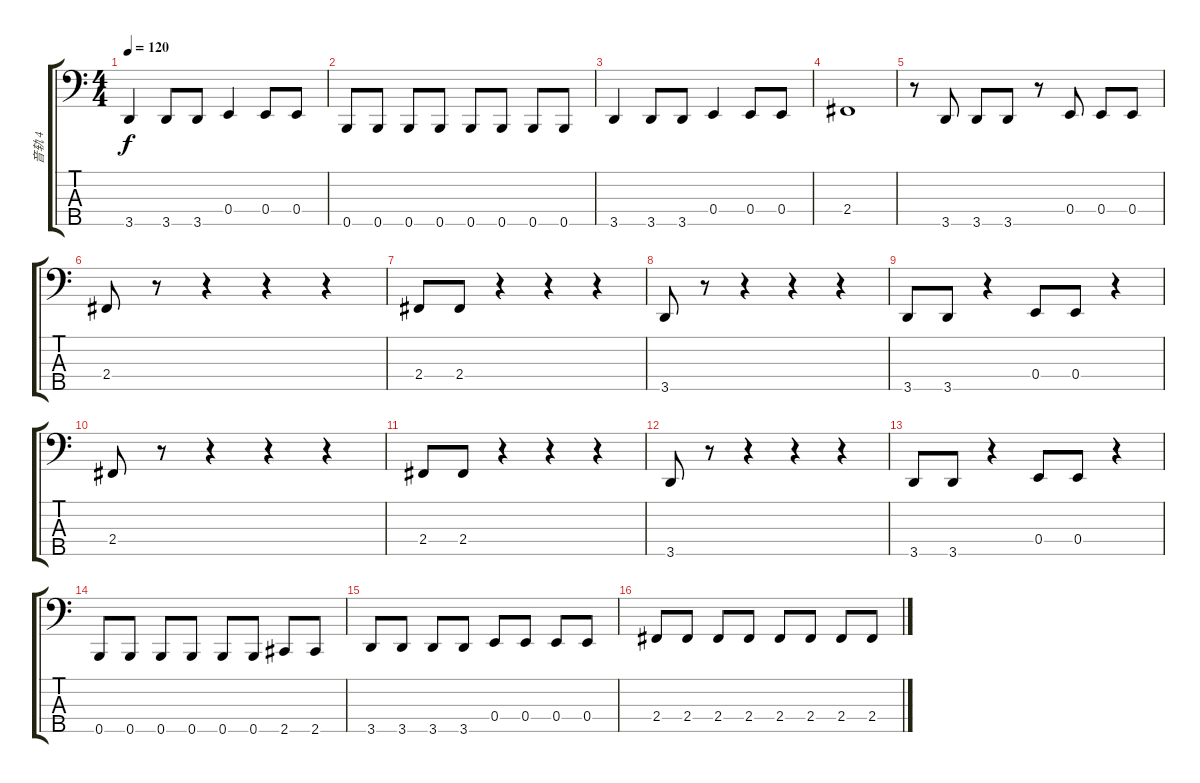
\track ("音轨 4" "音轨 4") {instrument electricbassfinger}
\staff {score tabs}
\tuning (G2 D2 A1 E1 B0) {hide}
\ts (4 4)
\tempo 120
\clef f4
\ks c
3.5.4{dy f} 3.5.8 3.5.8 0.4.4 0.4.8 0.4.8 |
0.5.8 0.5.8 0.5.8 0.5.8 0.5.8 0.5.8 0.5.8 0.5.8 |
3.5.4 3.5.8 3.5.8 0.4.4 0.4.8 0.4.8 |
2.4.1 |
r.8 3.5.8 3.5.8 3.5.8 r.8 0.4.8 0.4.8 0.4.8 |
2.4.8 r.8 r.4 r.4 r.4 |
2.4.8 2.4.8 r.4 r.4 r.4 |
3.5.8 r.8 r.4 r.4 r.4 |
3.5.8 3.5.8 r.4 0.4.8 0.4.8 r.4 |
2.4.8 r.8 r.4 r.4 r.4 |
2.4.8 2.4.8 r.4 r.4 r.4 |
3.5.8 r.8 r.4 r.4 r.4 |
3.5.8 3.5.8 r.4 0.4.8 0.4.8 r.4 |
0.5.8 0.5.8 0.5.8 0.5.8 0.5.8 0.5.8 2.5.8 2.5.8 |
3.5.8 3.5.8 3.5.8 3.5.8 0.4.8 0.4.8 0.4.8 0.4.8 |
2.4.8 2.4.8 2.4.8 2.4.8 2.4.8 2.4.8 2.4.8 2.4.8
